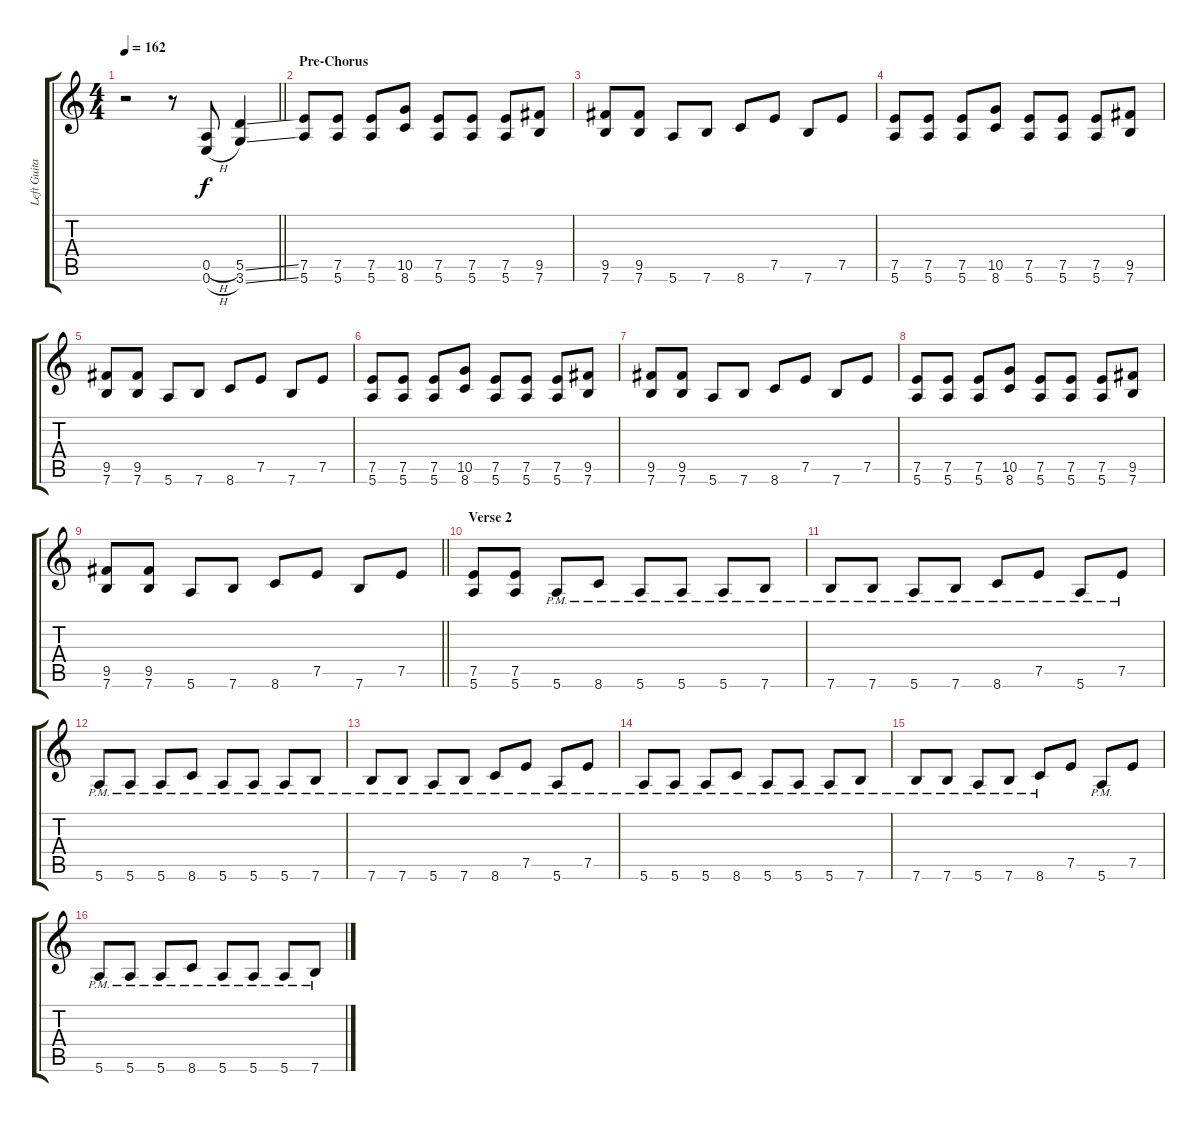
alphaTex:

\track ("Left Guitar" "Left Guita") {instrument distortionguitar}
\staff {score tabs}
\tuning (E4 B3 G3 D3 A2 E2) {hide}
\ts (4 4)
\tempo 162
\clef g2
\barLineRight lightlight
\ks aminor
r.2{dy f} r.8 (0.5{h} 0.6{h}).8 (5.5{ss} 3.6{ss}).4 |
\section ("" "Pre-Chorus")
\ks c
(7.5 5.6).8 (7.5 5.6).8 (7.5 5.6).8 (10.5 8.6).8 (7.5 5.6).8 (7.5 5.6).8 (7.5 5.6).8 (9.5 7.6).8 |
(9.5 7.6).8 (9.5 7.6).8 5.6.8 7.6.8 8.6.8 7.5.8 7.6.8 7.5.8 |
(7.5 5.6).8 (7.5 5.6).8 (7.5 5.6).8 (10.5 8.6).8 (7.5 5.6).8 (7.5 5.6).8 (7.5 5.6).8 (9.5 7.6).8 |
(9.5 7.6).8 (9.5 7.6).8 5.6.8 7.6.8 8.6.8 7.5.8 7.6.8 7.5.8 |
(7.5 5.6).8 (7.5 5.6).8 (7.5 5.6).8 (10.5 8.6).8 (7.5 5.6).8 (7.5 5.6).8 (7.5 5.6).8 (9.5 7.6).8 |
(9.5 7.6).8 (9.5 7.6).8 5.6.8 7.6.8 8.6.8 7.5.8 7.6.8 7.5.8 |
(7.5 5.6).8 (7.5 5.6).8 (7.5 5.6).8 (10.5 8.6).8 (7.5 5.6).8 (7.5 5.6).8 (7.5 5.6).8 (9.5 7.6).8 |
\barLineRight lightlight
(9.5 7.6).8 (9.5 7.6).8 5.6.8 7.6.8 8.6.8 7.5.8 7.6.8 7.5.8 |
\section ("" "Verse 2")
\ks aminor
(7.5 5.6).8 (7.5 5.6).8 5.6{pm}.8 8.6{pm}.8 5.6{pm}.8 5.6{pm}.8 5.6{pm}.8 7.6{pm}.8 |
7.6{pm}.8 7.6{pm}.8 5.6{pm}.8 7.6{pm}.8 8.6{pm}.8 7.5{pm}.8 5.6{pm}.8 7.5{pm}.8 |
5.6{pm}.8 5.6{pm}.8 5.6{pm}.8 8.6{pm}.8 5.6{pm}.8 5.6{pm}.8 5.6{pm}.8 7.6{pm}.8 |
7.6{pm}.8 7.6{pm}.8 5.6{pm}.8 7.6{pm}.8 8.6{pm}.8 7.5{pm}.8 5.6{pm}.8 7.5{pm}.8 |
5.6{pm}.8 5.6{pm}.8 5.6{pm}.8 8.6{pm}.8 5.6{pm}.8 5.6{pm}.8 5.6{pm}.8 7.6{pm}.8 |
7.6{pm}.8 7.6{pm}.8 5.6{pm}.8 7.6{pm}.8 8.6{pm}.8 7.5.8 5.6{pm}.8 7.5.8 |
5.6{pm}.8 5.6{pm}.8 5.6{pm}.8 8.6{pm}.8 5.6{pm}.8 5.6{pm}.8 5.6{pm}.8 7.6{pm}.8
